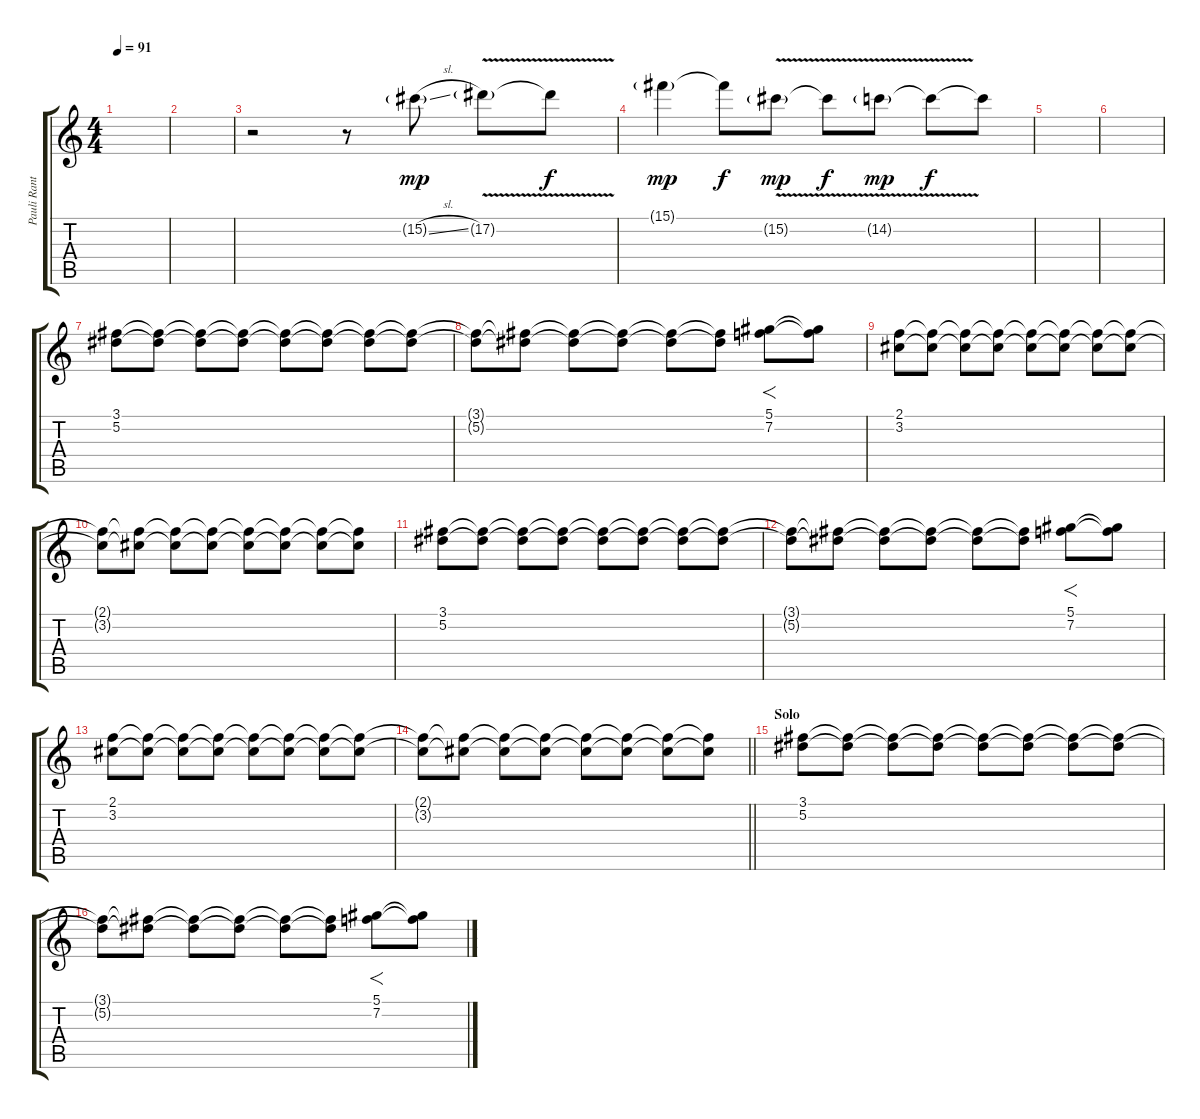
\track ("Pauli Rantasalmi" "Pauli Rant") {instrument distortionguitar}
\staff {score tabs}
\tuning (Eb4 Bb3 Gb3 Db3 Ab2 Eb2) {hide}
\ts (4 4)
\tempo 91
\clef g2
\ks c
|
|
r.2 r.8 15.2{sl g}.8{dy mp} 17.2{v g}.8 17.2{t}.8{dy f} |
15.1{g}.4{dy mp} 15.1{t}.8{dy f} 15.2{v g}.8{dy mp} 15.2{t}.8{dy f} 14.2{v g}.8{dy mp} 14.2{t}.8{dy f} 14.2{t}.8 |
|
|
(3.1 5.2).8{volume 0} (3.1{t} 5.2{t}).8{volume 8} (3.1{t} 5.2{t}).8 (3.1{t} 5.2{t}).8 (3.1{t} 5.2{t}).8 (3.1{t} 5.2{t}).8 (3.1{t} 5.2{t}).8 (3.1{t} 5.2{t}).8 |
(3.1{t} 5.2{t}).8{volume 5} (3.1{t} 5.2{t}).8 (3.1{t} 5.2{t}).8 (3.1{t} 5.2{t}).8 (3.1{t} 5.2{t}).8 (3.1{t} 5.2{t}).8 (5.1 7.2).8{f} (5.1{t} 7.2{t}).8 |
(2.1 3.2).8{volume 0} (2.1{t} 3.2{t}).8{volume 8} (2.1{t} 3.2{t}).8 (2.1{t} 3.2{t}).8 (2.1{t} 3.2{t}).8 (2.1{t} 3.2{t}).8 (2.1{t} 3.2{t}).8 (2.1{t} 3.2{t}).8 |
(2.1{t} 3.2{t}).8{volume 6} (2.1{t} 3.2{t}).8 (2.1{t} 3.2{t}).8 (2.1{t} 3.2{t}).8 (2.1{t} 3.2{t}).8 (2.1{t} 3.2{t}).8 (2.1{t} 3.2{t}).8 (2.1{t} 3.2{t}).8 |
(3.1 5.2).8{volume 0} (3.1{t} 5.2{t}).8{volume 8} (3.1{t} 5.2{t}).8 (3.1{t} 5.2{t}).8 (3.1{t} 5.2{t}).8 (3.1{t} 5.2{t}).8 (3.1{t} 5.2{t}).8 (3.1{t} 5.2{t}).8 |
(3.1{t} 5.2{t}).8{volume 5} (3.1{t} 5.2{t}).8 (3.1{t} 5.2{t}).8 (3.1{t} 5.2{t}).8 (3.1{t} 5.2{t}).8 (3.1{t} 5.2{t}).8 (5.1 7.2).8{f} (5.1{t} 7.2{t}).8 |
(2.1 3.2).8{volume 0} (2.1{t} 3.2{t}).8{volume 8} (2.1{t} 3.2{t}).8 (2.1{t} 3.2{t}).8 (2.1{t} 3.2{t}).8 (2.1{t} 3.2{t}).8 (2.1{t} 3.2{t}).8 (2.1{t} 3.2{t}).8 |
\barLineRight lightlight
(2.1{t} 3.2{t}).8{volume 6} (2.1{t} 3.2{t}).8 (2.1{t} 3.2{t}).8 (2.1{t} 3.2{t}).8 (2.1{t} 3.2{t}).8 (2.1{t} 3.2{t}).8 (2.1{t} 3.2{t}).8 (2.1{t} 3.2{t}).8 |
\section ("" "Solo")
(3.1 5.2).8{volume 0} (3.1{t} 5.2{t}).8{volume 8} (3.1{t} 5.2{t}).8 (3.1{t} 5.2{t}).8 (3.1{t} 5.2{t}).8 (3.1{t} 5.2{t}).8 (3.1{t} 5.2{t}).8 (3.1{t} 5.2{t}).8 |
(3.1{t} 5.2{t}).8{volume 5} (3.1{t} 5.2{t}).8 (3.1{t} 5.2{t}).8 (3.1{t} 5.2{t}).8 (3.1{t} 5.2{t}).8 (3.1{t} 5.2{t}).8 (5.1 7.2).8{f} (5.1{t} 7.2{t}).8
